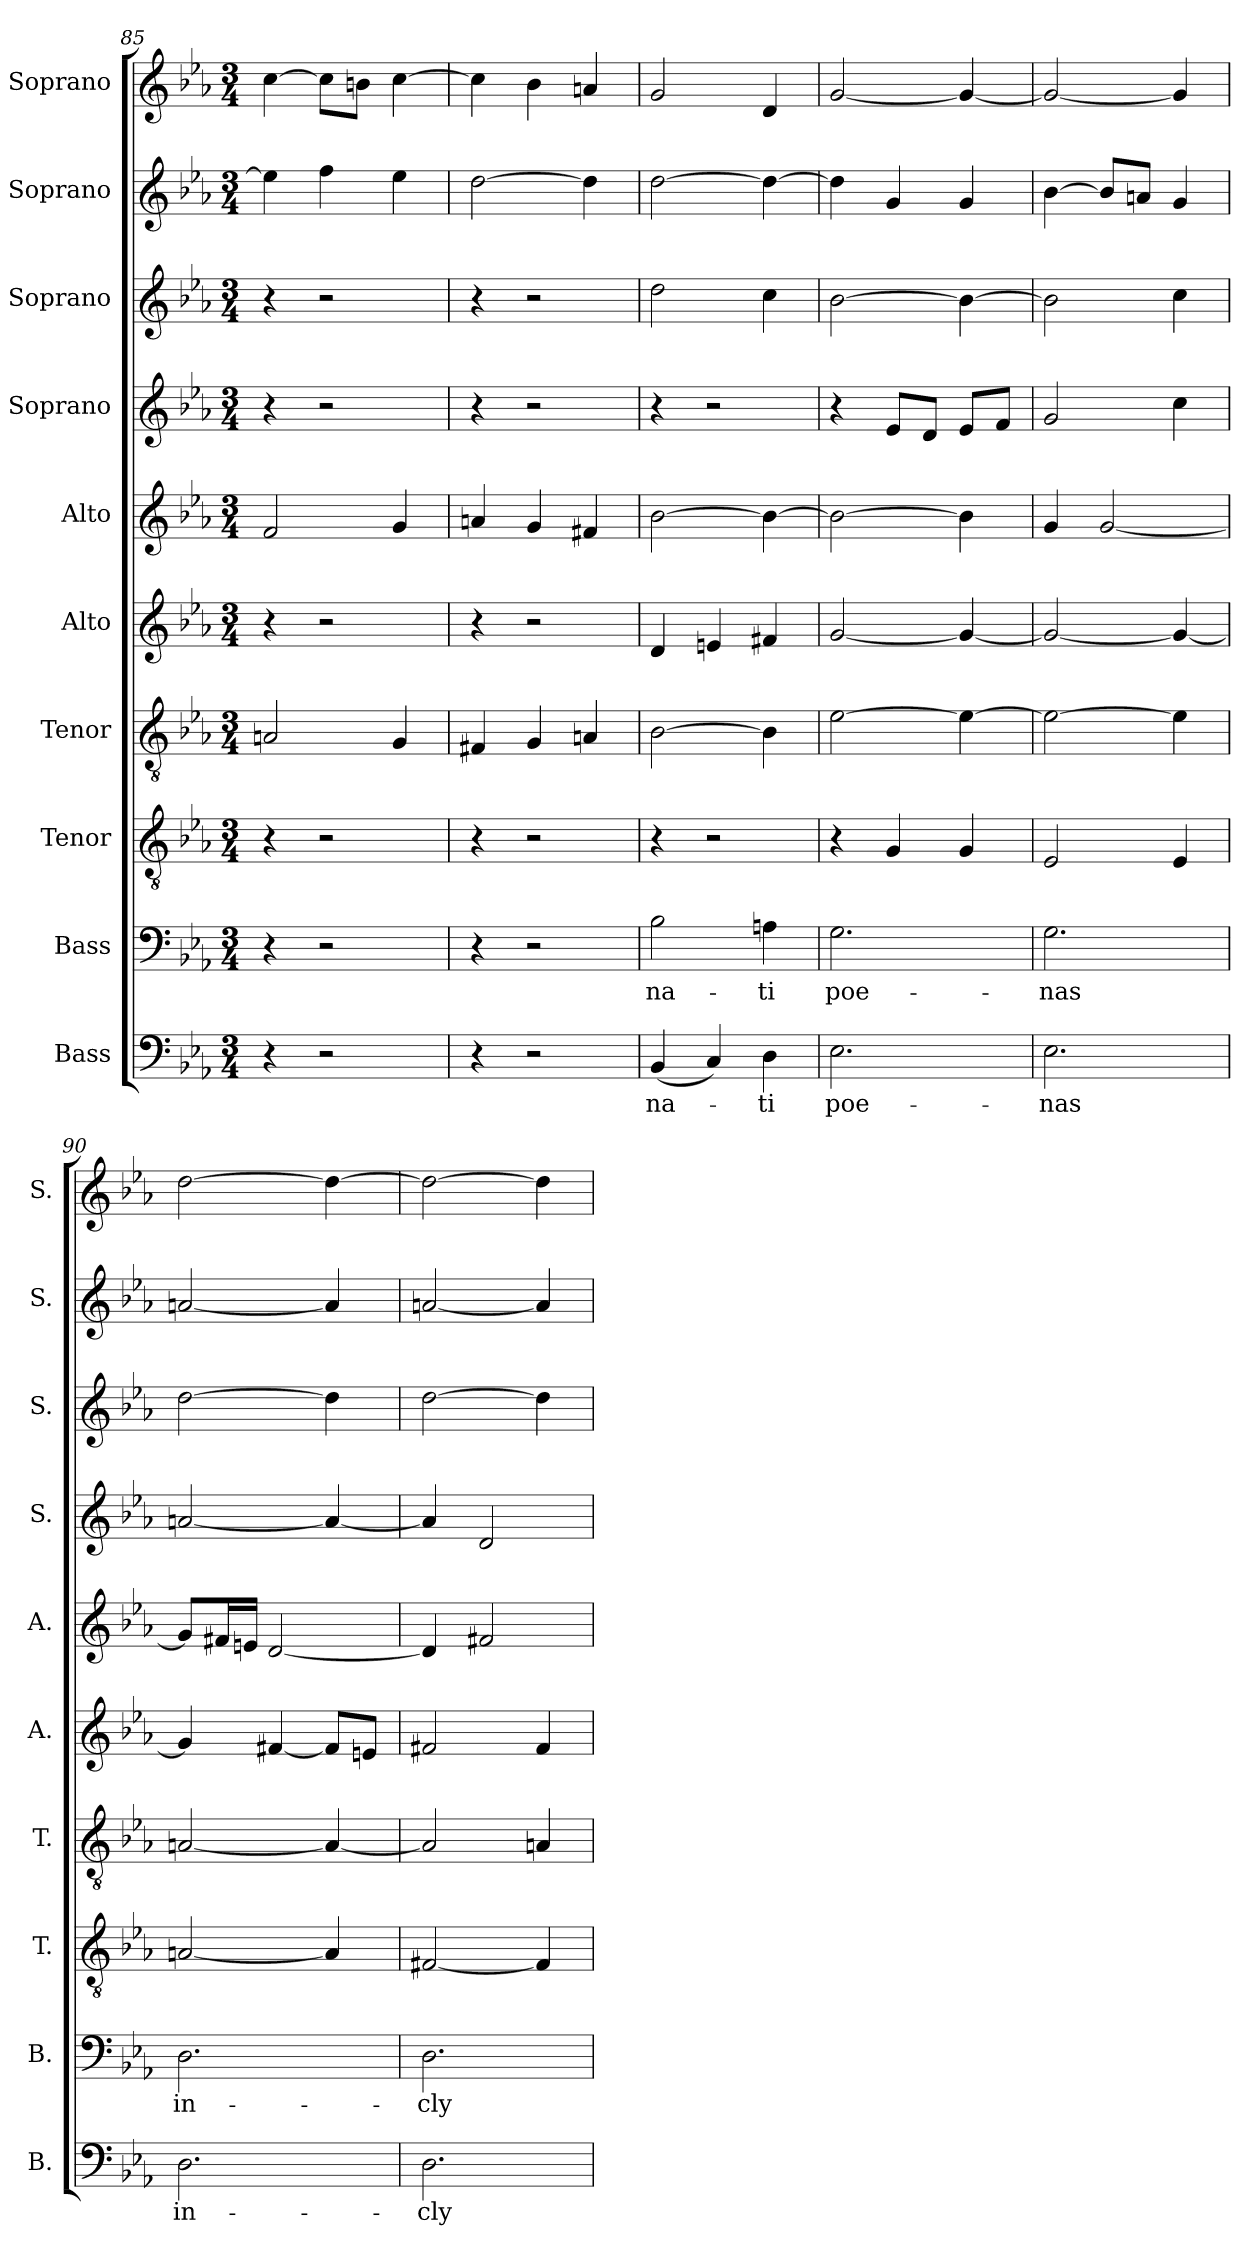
**kern	**text	**kern	**text	**kern	**kern	**kern	**kern	**kern	**kern	**kern	**kern
*part10	*part10	*part9	*part9	*part8	*part7	*part6	*part5	*part4	*part3	*part2	*part1
*staff10	*staff10	*staff9	*staff9	*staff8	*staff7	*staff6	*staff5	*staff4	*staff3	*staff2	*staff1
*I"Bass	*	*I"Bass	*	*I"Tenor	*I"Tenor	*I"Alto	*I"Alto	*I"Soprano	*I"Soprano	*I"Soprano	*I"Soprano
*I'B.	*	*I'B.	*	*I'T.	*I'T.	*I'A.	*I'A.	*I'S.	*I'S.	*I'S.	*I'S.
*clefF4	*	*clefF4	*	*clefGv2	*clefGv2	*clefG2	*clefG2	*clefG2	*clefG2	*clefG2	*clefG2
*k[b-e-a-]	*	*k[b-e-a-]	*	*k[b-e-a-]	*k[b-e-a-]	*k[b-e-a-]	*k[b-e-a-]	*k[b-e-a-]	*k[b-e-a-]	*k[b-e-a-]	*k[b-e-a-]
*M3/4	*	*M3/4	*	*M3/4	*M3/4	*M3/4	*M3/4	*M3/4	*M3/4	*M3/4	*M3/4
=85	=85	=85	=85	=85	=85	=85	=85	=85	=85	=85	=85
4r	.	4r	.	4r	2An/	4r	2f/	4r	4r	4ee-\]	[4cc\
2r	.	2r	.	2r	.	2r	.	2r	2r	4ff\	8cc\L]
.	.	.	.	.	.	.	.	.	.	.	8bn\J
.	.	.	.	.	4G/	.	4g/	.	.	4ee-\	[4cc\
=86	=86	=86	=86	=86	=86	=86	=86	=86	=86	=86	=86
4r	.	4r	.	4r	4F#X/	4r	4an/	4r	4r	[2dd\	4cc\]
2r	.	2r	.	2r	4G/	2r	4g/	2r	2r	.	4b-\
.	.	.	.	.	4An/	.	4f#X/	.	.	4dd\]	4an/
!!LO:PB:g=z
=87	=87	=87	=87	=87	=87	=87	=87	=87	=87	=87	=87
(4BB-/	na-	2B-\	na-	4r	[2B-\	4d/	[2b-\	4r	2dd\	[2dd\	2g/
4C/)	.	.	.	2r	.	4en/	.	2r	.	.	.
4D\	-ti	4An\	-ti	.	4B-\]	4f#X/	4b-\_	.	4cc\	4dd\_	4d/
=88	=88	=88	=88	=88	=88	=88	=88	=88	=88	=88	=88
2.E-\	poe-	2.G\	poe-	4r	[2e-\	[2g/	2b-\_	4r	[2b-\	4dd\]	[2g/
.	.	.	.	4G/	.	.	.	8e-/L	.	4g/	.
.	.	.	.	.	.	.	.	8d/J	.	.	.
.	.	.	.	4G/	4e-\_	4g/_	4b-\]	8e-/L	4b-\_	4g/	4g/_
.	.	.	.	.	.	.	.	8f/J	.	.	.
=89	=89	=89	=89	=89	=89	=89	=89	=89	=89	=89	=89
2.E-\	-nas	2.G\	-nas	2E-/	2e-\_	2g/_	4g/	2g/	2b-\]	[4b-\	2g/_
.	.	.	.	.	.	.	[2g/	.	.	8b-/L]	.
.	.	.	.	.	.	.	.	.	.	8an/J	.
.	.	.	.	4E-/	4e-\]	4g/_	.	4cc\	4cc\	4g/	4g/]
=90	=90	=90	=90	=90	=90	=90	=90	=90	=90	=90	=90
2.D\	in-	2.D\	in-	[2An/	[2An/	4g/]	8g/L]	[2an/	[2dd\	[2an/	[2dd\
.	.	.	.	.	.	.	16f#X/L	.	.	.	.
.	.	.	.	.	.	.	16en/JJ	.	.	.	.
.	.	.	.	.	.	[4f#X/	[2d/	.	.	.	.
.	.	.	.	4A/]	4A/_	8f#/L]	.	4a/_	4dd\]	4a/]	4dd\_
.	.	.	.	.	.	8en/J	.	.	.	.	.
=91	=91	=91	=91	=91	=91	=91	=91	=91	=91	=91	=91
2.D\	-cly-	2.D\	-cly-	[2F#X/	2A/]	2f#X/	4d/]	4a/]	[2dd\	[2an/	2dd\_
.	.	.	.	.	.	.	2f#X/	2d/	.	.	.
.	.	.	.	4F#/]	4An/	4f#/	.	.	4dd\]	4a/]	4dd\]
=	=	=	=	=	=	=	=	=	=	=	=
*-	*-	*-	*-	*-	*-	*-	*-	*-	*-	*-	*-
